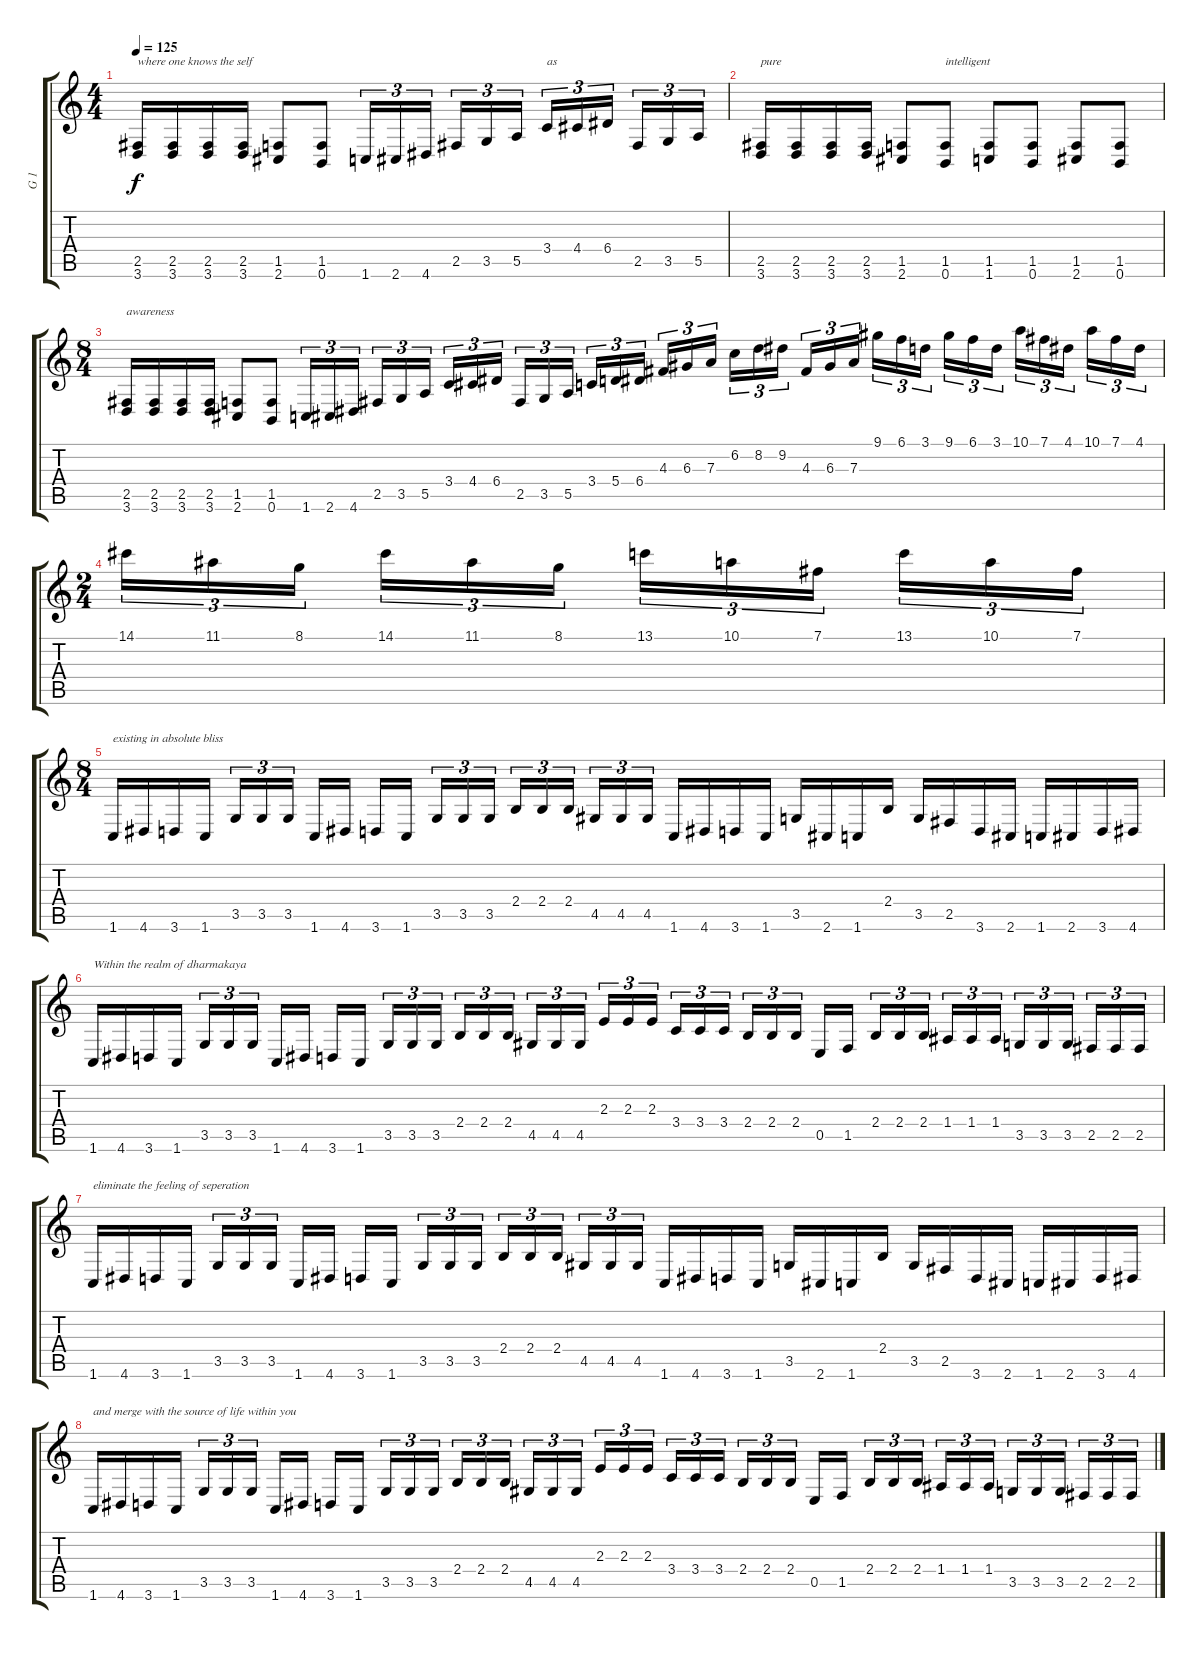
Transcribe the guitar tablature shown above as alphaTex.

\track ("G 1" "G 1") {instrument distortionguitar}
\staff {score tabs}
\tuning (B3 Gb3 D3 A2 E2 B1) {hide}
\ts (4 4)
\tempo 125
\clef g2
\ks c
(2.5 3.6).16{txt "where one knows the self" dy f} (2.5 3.6).16 (2.5 3.6).16 (2.5 3.6).16 (1.5 2.6).8 (1.5 0.6).8 1.6.16{tu (3 2)} 2.6.16{tu (3 2)} 4.6.16{tu (3 2) beam splitsecondary} 2.5.16{tu (3 2)} 3.5.16{tu (3 2)} 5.5.16{tu (3 2)} 3.4.16{tu (3 2) txt "as"} 4.4.16{tu (3 2)} 6.4.16{tu (3 2) beam splitsecondary} 2.5.16{tu (3 2)} 3.5.16{tu (3 2)} 5.5.16{tu (3 2)} |
(2.5 3.6).16{txt "pure"} (2.5 3.6).16 (2.5 3.6).16 (2.5 3.6).16 (1.5 2.6).8 (1.5 0.6).8{txt "intelligent"} (1.5 1.6).8 (1.5 0.6).8 (1.5 2.6).8 (1.5 0.6).8 |
\ts (8 4)
(2.5 3.6).16{txt "awareness"} (2.5 3.6).16 (2.5 3.6).16 (2.5 3.6).16 (1.5 2.6).8 (1.5 0.6).8 1.6.16{tu (3 2)} 2.6.16{tu (3 2)} 4.6.16{tu (3 2) beam splitsecondary} 2.5.16{tu (3 2)} 3.5.16{tu (3 2)} 5.5.16{tu (3 2)} 3.4.16{tu (3 2)} 4.4.16{tu (3 2)} 6.4.16{tu (3 2) beam splitsecondary} 2.5.16{tu (3 2)} 3.5.16{tu (3 2)} 5.5.16{tu (3 2)} 3.4.16{tu (3 2)} 5.4.16{tu (3 2)} 6.4.16{tu (3 2) beam splitsecondary} 4.3.16{tu (3 2)} 6.3.16{tu (3 2)} 7.3.16{tu (3 2)} 6.2.16{tu (3 2)} 8.2.16{tu (3 2)} 9.2.16{tu (3 2) beam splitsecondary} 4.3.16{tu (3 2)} 6.3.16{tu (3 2)} 7.3.16{tu (3 2)} 9.1.16{tu (3 2)} 6.1.16{tu (3 2)} 3.1.16{tu (3 2) beam splitsecondary} 9.1.16{tu (3 2)} 6.1.16{tu (3 2)} 3.1.16{tu (3 2)} 10.1.16{tu (3 2)} 7.1.16{tu (3 2)} 4.1.16{tu (3 2) beam splitsecondary} 10.1.16{tu (3 2)} 7.1.16{tu (3 2)} 4.1.16{tu (3 2)} |
\ts (2 4)
14.1.16{tu (3 2)} 11.1.16{tu (3 2)} 8.1.16{tu (3 2) beam splitsecondary} 14.1.16{tu (3 2)} 11.1.16{tu (3 2)} 8.1.16{tu (3 2)} 13.1.16{tu (3 2)} 10.1.16{tu (3 2)} 7.1.16{tu (3 2) beam splitsecondary} 13.1.16{tu (3 2)} 10.1.16{tu (3 2)} 7.1.16{tu (3 2)} |
\ts (8 4)
1.6.16{txt "existing in absolute bliss"} 4.6.16 3.6.16 1.6.16 3.5.16{tu (3 2)} 3.5.16{tu (3 2)} 3.5.16{tu (3 2) beam splitsecondary} 1.6.16 4.6.16 3.6.16 1.6.16{beam splitsecondary} 3.5.16{tu (3 2)} 3.5.16{tu (3 2)} 3.5.16{tu (3 2)} 2.4.16{tu (3 2)} 2.4.16{tu (3 2)} 2.4.16{tu (3 2) beam splitsecondary} 4.5.16{tu (3 2)} 4.5.16{tu (3 2)} 4.5.16{tu (3 2)} 1.6.16 4.6.16 3.6.16 1.6.16 3.5.16 2.6.16 1.6.16 2.4.16 3.5.16 2.5.16 3.6.16 2.6.16 1.6.16 2.6.16 3.6.16 4.6.16 |
1.6.16{txt "Within the realm of dharmakaya"} 4.6.16 3.6.16 1.6.16 3.5.16{tu (3 2)} 3.5.16{tu (3 2)} 3.5.16{tu (3 2) beam splitsecondary} 1.6.16 4.6.16 3.6.16 1.6.16{beam splitsecondary} 3.5.16{tu (3 2)} 3.5.16{tu (3 2)} 3.5.16{tu (3 2)} 2.4.16{tu (3 2)} 2.4.16{tu (3 2)} 2.4.16{tu (3 2) beam splitsecondary} 4.5.16{tu (3 2)} 4.5.16{tu (3 2)} 4.5.16{tu (3 2)} 2.3.16{tu (3 2)} 2.3.16{tu (3 2)} 2.3.16{tu (3 2) beam splitsecondary} 3.4.16{tu (3 2)} 3.4.16{tu (3 2)} 3.4.16{tu (3 2)} 2.4.16{tu (3 2)} 2.4.16{tu (3 2)} 2.4.16{tu (3 2) beam splitsecondary} 0.5.16 1.5.16 2.4.16{tu (3 2)} 2.4.16{tu (3 2)} 2.4.16{tu (3 2) beam splitsecondary} 1.4.16{tu (3 2)} 1.4.16{tu (3 2)} 1.4.16{tu (3 2)} 3.5.16{tu (3 2)} 3.5.16{tu (3 2)} 3.5.16{tu (3 2) beam splitsecondary} 2.5.16{tu (3 2)} 2.5.16{tu (3 2)} 2.5.16{tu (3 2)} |
1.6.16{txt "eliminate the feeling of seperation"} 4.6.16 3.6.16 1.6.16 3.5.16{tu (3 2)} 3.5.16{tu (3 2)} 3.5.16{tu (3 2) beam splitsecondary} 1.6.16 4.6.16 3.6.16 1.6.16{beam splitsecondary} 3.5.16{tu (3 2)} 3.5.16{tu (3 2)} 3.5.16{tu (3 2)} 2.4.16{tu (3 2)} 2.4.16{tu (3 2)} 2.4.16{tu (3 2) beam splitsecondary} 4.5.16{tu (3 2)} 4.5.16{tu (3 2)} 4.5.16{tu (3 2)} 1.6.16 4.6.16 3.6.16 1.6.16 3.5.16 2.6.16 1.6.16 2.4.16 3.5.16 2.5.16 3.6.16 2.6.16 1.6.16 2.6.16 3.6.16 4.6.16 |
1.6.16{txt "and merge with the source of life within you"} 4.6.16 3.6.16 1.6.16 3.5.16{tu (3 2)} 3.5.16{tu (3 2)} 3.5.16{tu (3 2) beam splitsecondary} 1.6.16 4.6.16 3.6.16 1.6.16{beam splitsecondary} 3.5.16{tu (3 2)} 3.5.16{tu (3 2)} 3.5.16{tu (3 2)} 2.4.16{tu (3 2)} 2.4.16{tu (3 2)} 2.4.16{tu (3 2) beam splitsecondary} 4.5.16{tu (3 2)} 4.5.16{tu (3 2)} 4.5.16{tu (3 2)} 2.3.16{tu (3 2)} 2.3.16{tu (3 2)} 2.3.16{tu (3 2) beam splitsecondary} 3.4.16{tu (3 2)} 3.4.16{tu (3 2)} 3.4.16{tu (3 2)} 2.4.16{tu (3 2)} 2.4.16{tu (3 2)} 2.4.16{tu (3 2) beam splitsecondary} 0.5.16 1.5.16 2.4.16{tu (3 2)} 2.4.16{tu (3 2)} 2.4.16{tu (3 2) beam splitsecondary} 1.4.16{tu (3 2)} 1.4.16{tu (3 2)} 1.4.16{tu (3 2)} 3.5.16{tu (3 2)} 3.5.16{tu (3 2)} 3.5.16{tu (3 2) beam splitsecondary} 2.5.16{tu (3 2)} 2.5.16{tu (3 2)} 2.5.16{tu (3 2)}
